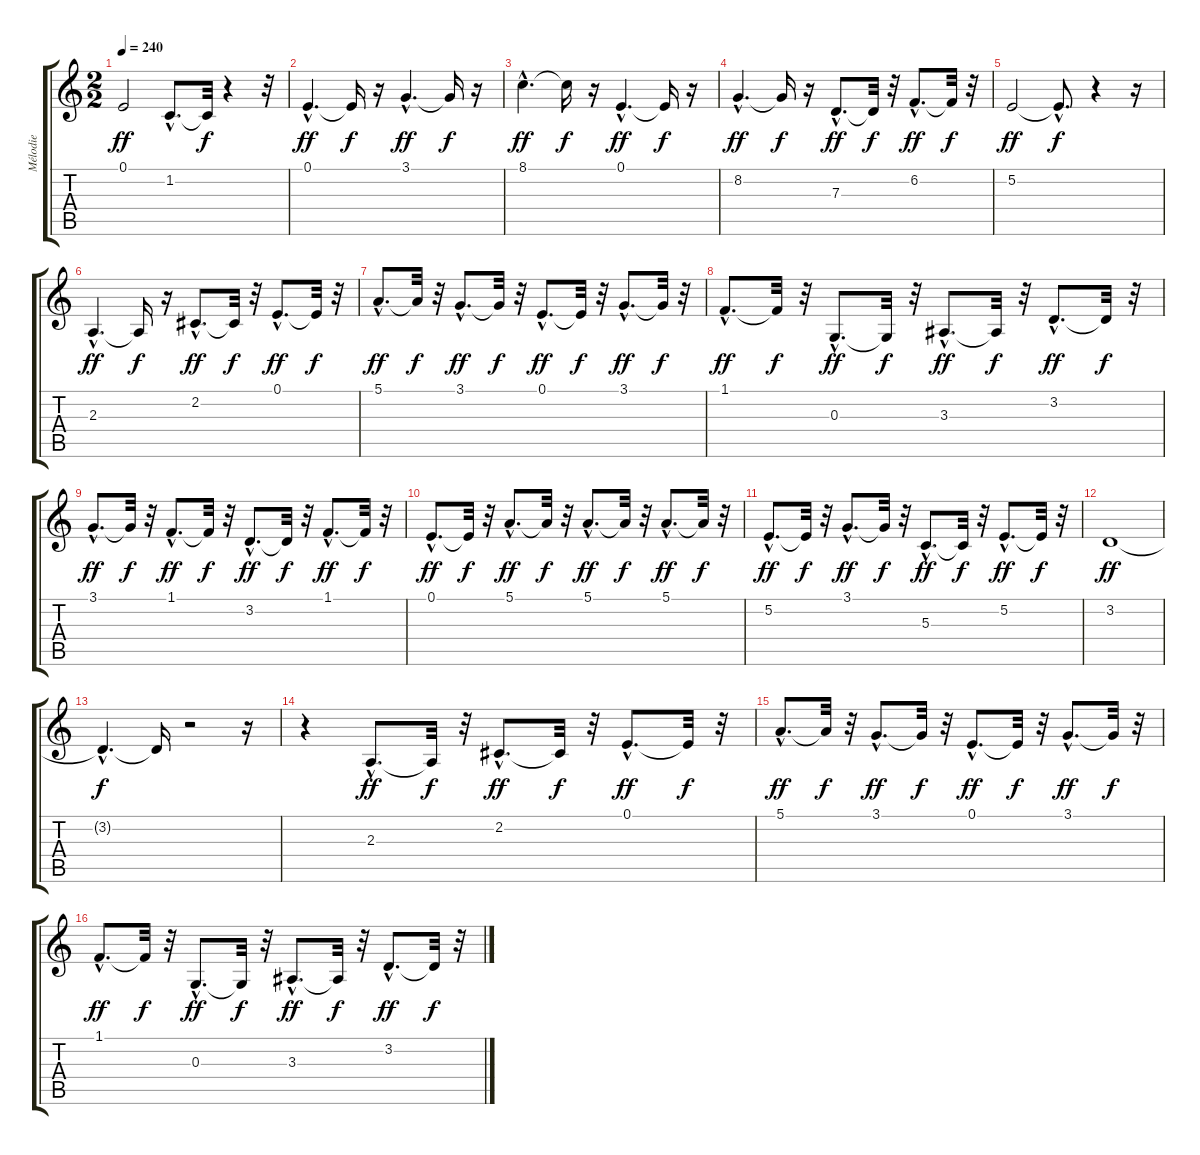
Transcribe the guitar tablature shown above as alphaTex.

\track ("Mélodie" "Mélodie") {instrument panflute}
\staff {score tabs}
\tuning (E4 B3 G3 D3 A2 E2) {hide}
\ts (2 2)
\tempo 240
\clef g2
\ks c
0.1.2{dy ff} 1.2{hac}.8{d} 1.2{t}.32{dy f} r.4 r.32 |
0.1{hac}.4{d dy ff} 0.1{t}.16{dy f} r.16 3.1{hac}.4{d dy ff} 3.1{t}.16{dy f} r.16 |
8.1{hac}.4{d dy ff} 8.1{t}.16{dy f} r.16 0.1{hac}.4{d dy ff} 0.1{t}.16{dy f} r.16 |
8.2{hac}.4{d dy ff} 8.2{t}.16{dy f} r.16 7.3{hac}.8{d dy ff} 7.3{t}.32{dy f} r.32 6.2{hac}.8{d dy ff} 6.2{t}.32{dy f} r.32 |
5.2.2{dy ff} 5.2{hac t}.8{d dy f} r.4 r.16 |
2.3{hac}.4{d dy ff} 2.3{t}.16{dy f} r.16 2.2{hac}.8{d dy ff} 2.2{t}.32{dy f} r.32 0.1{hac}.8{d dy ff} 0.1{t}.32{dy f} r.32 |
5.1{hac}.8{d dy ff} 5.1{t}.32{dy f} r.32 3.1{hac}.8{d dy ff} 3.1{t}.32{dy f} r.32 0.1{hac}.8{d dy ff} 0.1{t}.32{dy f} r.32 3.1{hac}.8{d dy ff} 3.1{t}.32{dy f} r.32 |
1.1{hac}.8{d dy ff} 1.1{t}.32{dy f} r.32 0.3{hac}.8{d dy ff} 0.3{t}.32{dy f} r.32 3.3{hac}.8{d dy ff} 3.3{t}.32{dy f} r.32 3.2{hac}.8{d dy ff} 3.2{t}.32{dy f} r.32 |
3.1{hac}.8{d dy ff} 3.1{t}.32{dy f} r.32 1.1{hac}.8{d dy ff} 1.1{t}.32{dy f} r.32 3.2{hac}.8{d dy ff} 3.2{t}.32{dy f} r.32 1.1{hac}.8{d dy ff} 1.1{t}.32{dy f} r.32 |
0.1{hac}.8{d dy ff} 0.1{t}.32{dy f} r.32 5.1{hac}.8{d dy ff} 5.1{t}.32{dy f} r.32 5.1{hac}.8{d dy ff} 5.1{t}.32{dy f} r.32 5.1{hac}.8{d dy ff} 5.1{t}.32{dy f} r.32 |
5.2{hac}.8{d dy ff} 5.2{t}.32{dy f} r.32 3.1{hac}.8{d dy ff} 3.1{t}.32{dy f} r.32 5.3{hac}.8{d dy ff} 5.3{t}.32{dy f} r.32 5.2{hac}.8{d dy ff} 5.2{t}.32{dy f} r.32 |
3.2.1{dy ff} |
3.2{hac t}.4{d dy f} 3.2{t}.16 r.2 r.16 |
r.4 2.3{hac}.8{d dy ff} 2.3{t}.32{dy f} r.32 2.2{hac}.8{d dy ff} 2.2{t}.32{dy f} r.32 0.1{hac}.8{d dy ff} 0.1{t}.32{dy f} r.32 |
5.1{hac}.8{d dy ff} 5.1{t}.32{dy f} r.32 3.1{hac}.8{d dy ff} 3.1{t}.32{dy f} r.32 0.1{hac}.8{d dy ff} 0.1{t}.32{dy f} r.32 3.1{hac}.8{d dy ff} 3.1{t}.32{dy f} r.32 |
1.1{hac}.8{d dy ff} 1.1{t}.32{dy f} r.32 0.3{hac}.8{d dy ff} 0.3{t}.32{dy f} r.32 3.3{hac}.8{d dy ff} 3.3{t}.32{dy f} r.32 3.2{hac}.8{d dy ff} 3.2{t}.32{dy f} r.32
